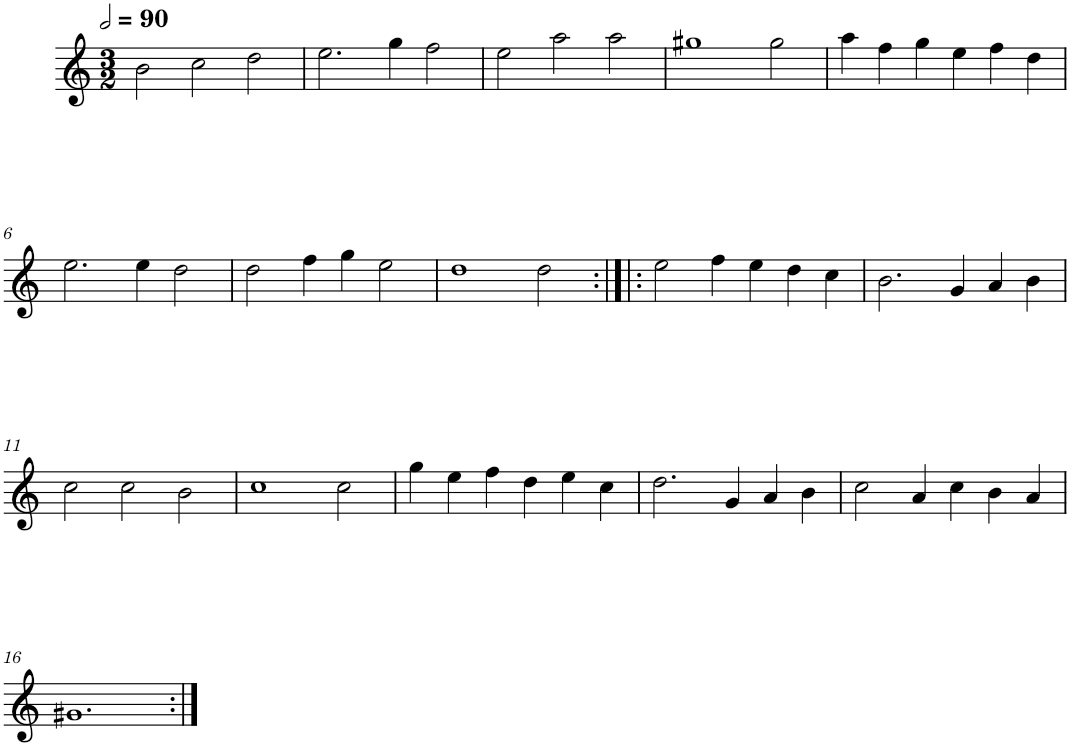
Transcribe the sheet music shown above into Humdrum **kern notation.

**kern
*part1
*staff1
*I"Quatre parties
*clefG2
*k[]
*M3/2
*MM180
=1
2b\
2cc\
2dd\
=2
2.ee\
4gg\
2ff\
=3
2ee\
2aa\
2aa\
=4
1gg#X
2gg#\
=5
4aa\
4ff\
4gg\
4ee\
4ff\
4dd\
!!LO:LB:g=z
=6
2.ee\
4ee\
2dd\
=7
2dd\
4ff\
4gg\
2ee\
=8
1dd
2dd\
=9:|!|:
2ee\
4ff\
4ee\
4dd\
4cc\
=10
2.b\
4g/
4a/
4b\
!!LO:LB:g=z
=11
2cc\
2cc\
2b\
=12
1cc
2cc\
=13
4gg\
4ee\
4ff\
4dd\
4ee\
4cc\
=14
2.dd\
4g/
4a/
4b\
=15
2cc\
4a/
4cc\
4b\
4a/
!!LO:LB:g=z
=16
1.g#X
=:|!
*-
